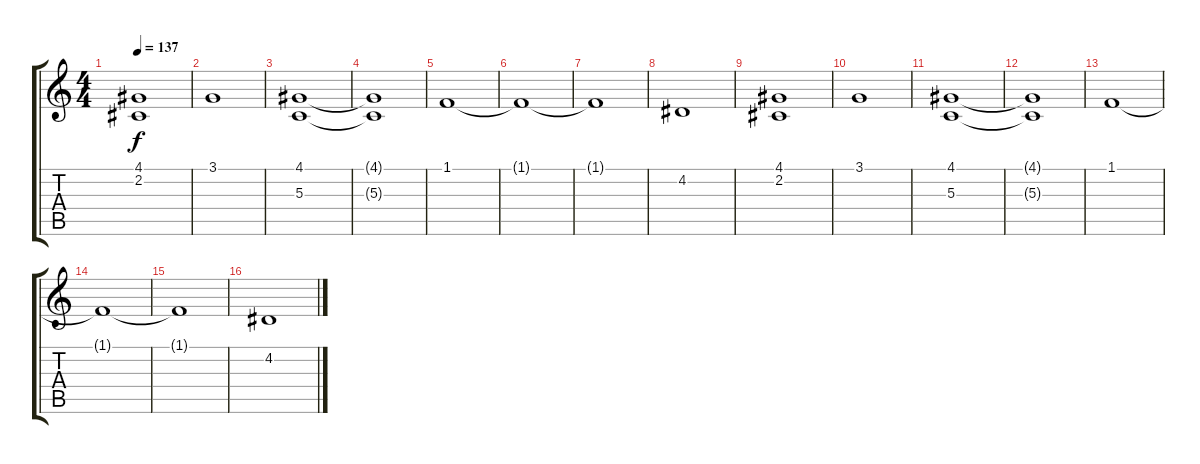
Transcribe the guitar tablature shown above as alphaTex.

\track "" {instrument choiraahs}
\staff {score tabs}
\tuning (E4 B3 G3 D3 A2 E2) {hide}
\ts (4 4)
\tempo 137
\clef g2
\ks c
(4.1 2.2).1{dy f} |
3.1.1 |
(4.1 5.3).1 |
(4.1{t} 5.3{t}).1 |
1.1.1{volume 12} |
1.1{t}.1 |
1.1{t}.1 |
4.2.1 |
(4.1 2.2).1 |
3.1.1 |
(4.1 5.3).1 |
(4.1{t} 5.3{t}).1 |
1.1.1 |
1.1{t}.1 |
1.1{t}.1 |
4.2.1
